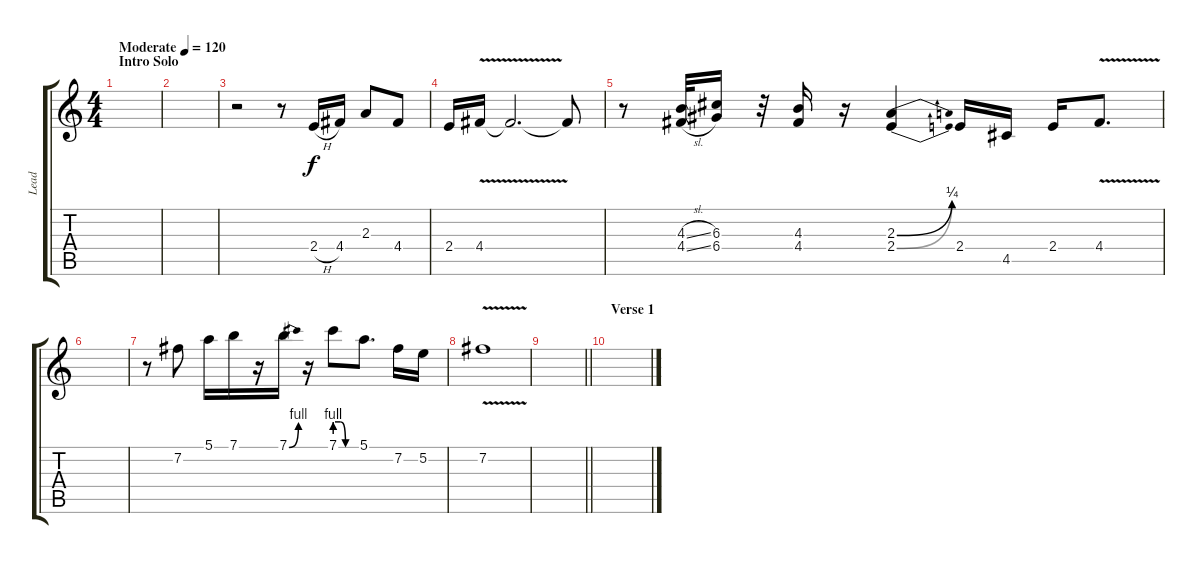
\track ("Lead" "Lead") {instrument acousticguitarsteel}
\staff {score tabs}
\tuning (E4 B3 G3 D3 A2 E2) {hide}
\ts (4 4)
\section ("" "Intro Solo")
\tempo (120 "Moderate")
\clef g2
\ks c
|
|
r.2 r.8 2.4{h}.16 4.4.16 2.3.8 4.4.8 |
2.4.16 4.4{v}.16 4.4{t}.2{d} 4.4{t}.8 |
r.8 (4.3{sl} 4.4{sl}).32 (6.3 6.4).16 r.32 (4.3 4.4).16 r.16 (2.3{be (bend 0 0 60 1)} 2.4{be (bend 0 0 60 1)}).4 2.4.16 4.5.16 2.4.16 4.4{v}.8{d} |
|
r.8 7.2.8 5.1.16 7.1.16 r.16 7.1{be (bend 0 0 60 4)}.16 r.16 7.1{be (custom 0 4 15 4 30 0 60 0)}.8 5.1.8{d} 7.2.16 5.2.16 |
7.2{v}.1 |
\barLineRight lightlight
|
\section ("" "Verse 1")
